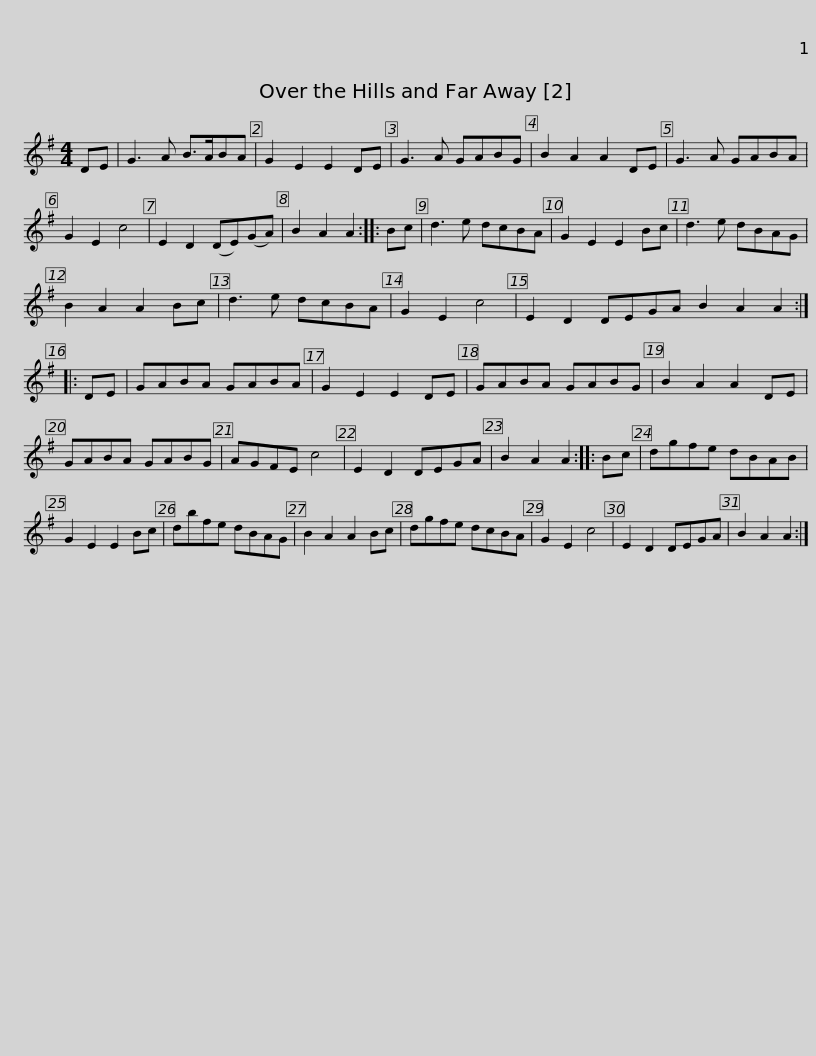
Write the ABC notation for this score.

X:1
L:1/8
M:4/4
I:linebreak $
K:G
V:1 treble
V:1
 DE | G3 A B>ABA | G2 E2 E2 DE | G3 A GABG | B2 A2 A2 DE | %5
 G3 A GABA | G2 E2 c4 | E2 D2 (DE)(GA) |$ B2 A2 A2 :: Bc | %10
 d3 e dcBA | G2 E2 E2 Bc | d3 e dBAG | B2 A2 A2 Bc | d3 e dcBA | %15
 G2 E2 c4 |$ E2 D2 DEGA B2 A2 A2 :: DE | GABA GABA | G2 E2 E2 DE | %20
 GABA GABG | B2 A2 A2 DE |$ GABA GABG | AGFE c4 | E2 D2 DEGA | %25
 B2 A2 A2 :: Bc | dgfe dBAB | G2 E2 E2 Bc |$ dbfe dBAG | %30
 B2 A2 A2 Bc | dgfe dcBA | G2 E2 c4 | E2 D2 DEGA | B2 A2 A2 :| %35
